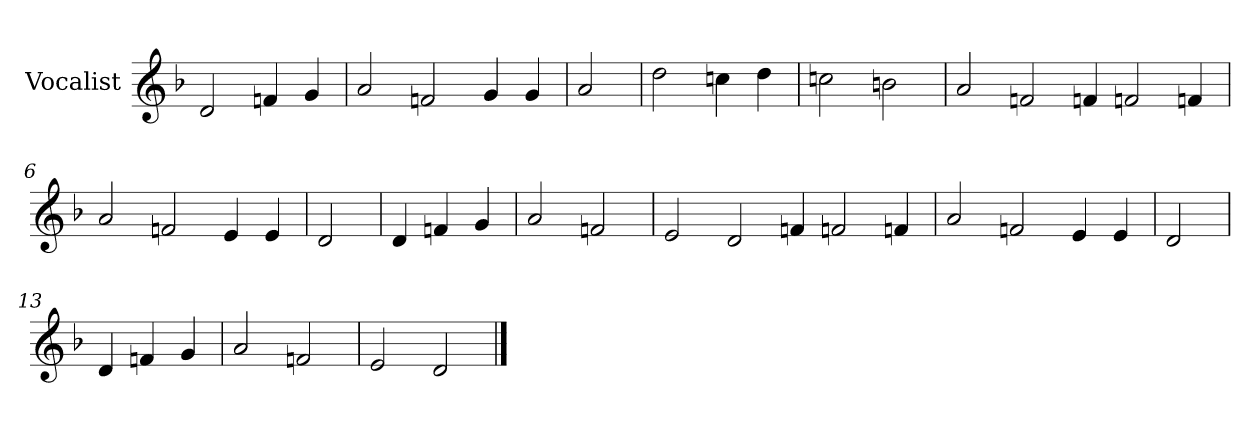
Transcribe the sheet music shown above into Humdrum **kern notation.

**kern
*part1
*staff1
*I"Vocalist
*k[b-]
*d:
=
2d
4fn
4g
=1
2a
2fn
4g
4g
=2
2a
=3
2dd
4ccn
4dd
=4
2ccn
2bn
=5
2a
2fn
4fn
2fn
4fn
=6
2a
2fn
4e
4e
=7
2d
=8
4d
4fn
4g
=9
2a
2fn
=10
2e
2d
4fn
2fn
4fn
=11
2a
2fn
4e
4e
=12
2d
=13
4d
4fn
4g
=14
2a
2fn
=15
2e
2d
==
*-
